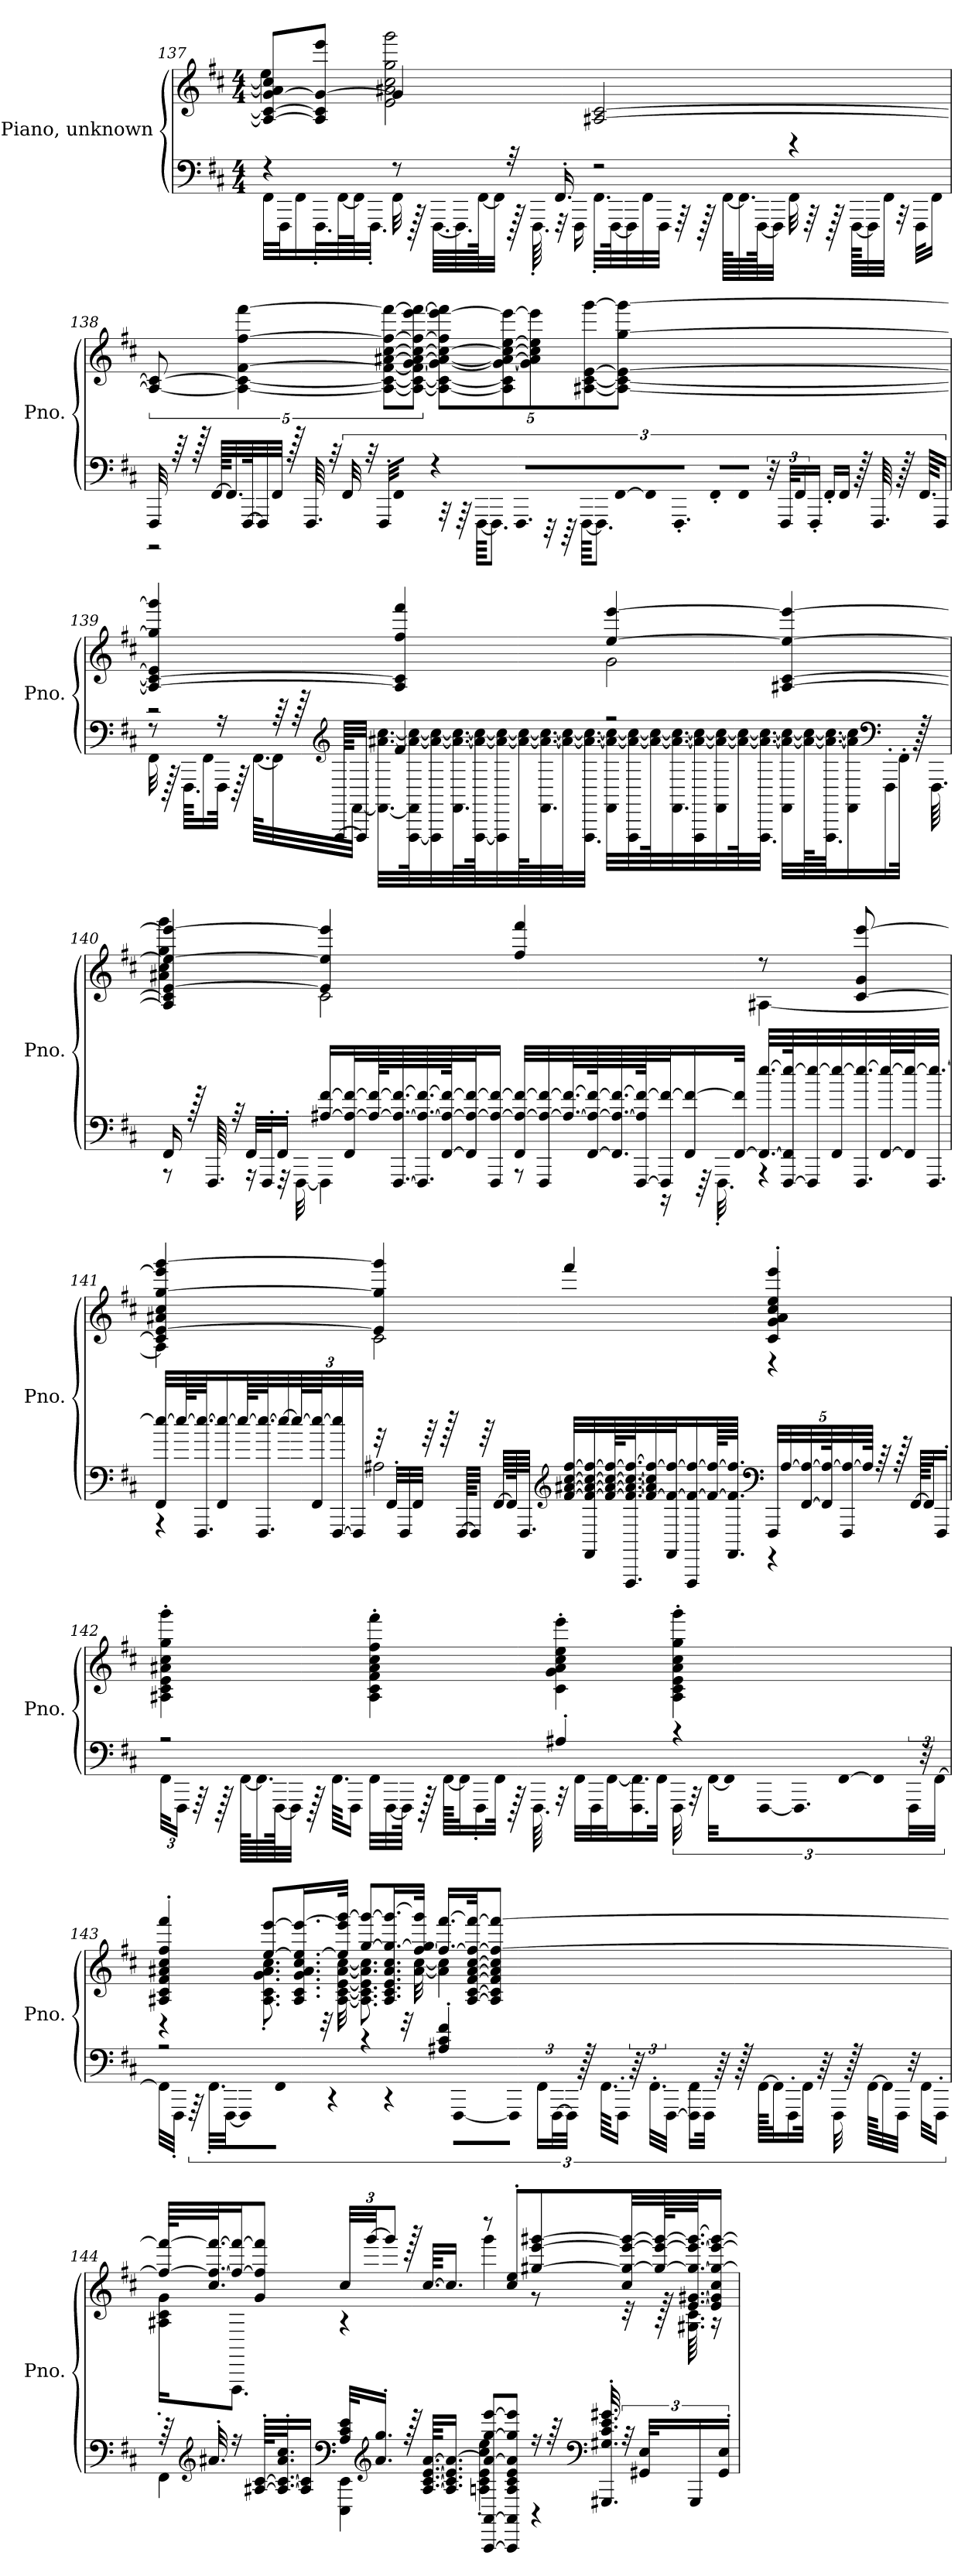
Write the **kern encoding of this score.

**kern	**kern
*part1	*part1
*staff2	*staff1
*I"Piano, unknown	*
*I'Pno.	*
!!LO:LB:g=z
*clefF4	*clefG2
*k[f#c#]	*k[f#c#]
*M4/4	*M4/4
=137	=137
*^	*^
4r	32FF#\LLL	8A#/_ 8c#/_ [8g/ 8a#/] 8cc#/]L	4ee\
.	32FFF#\J	.	.
.	16FF#\	.	.
.	32.FFF#'\L	8A#/] 8c#/] 8g/_ 8eee/J	.
.	[64FF#\L	.	.
.	64FF#\J]	.	.
.	32.FFF#'\JJJ	.	.
8r	32FF#\	4g/]	2e\ 2a#X\ 2cc#\ 2gg\ 2ggg\
.	128r	.	.
.	[64.FFF#\LLLL	.	.
.	64.FFF#\]	.	.
.	[128FF#\JK	.	.
.	32FF#\JJJ]	.	.
32r	128r	.	.
.	64.FFF#'\	.	.
16.FF#'/	32r	.	.
.	16FFF#\	.	.
2r	32.FF#'\LLL	[2A#X/ [2c#/	.
.	[64FFF#\K	.	.
.	32FFF#\]	.	.
.	32FF#\	.	.
.	32FFF#\JJJ	.	.
.	64r	.	.
.	128r	.	.
.	[128FF#\KLLLL	.	.
.	64.FF#\]	.	.
.	[128FFF#\JK	.	.
.	32FFF#\JJJ]	.	.
.	32FF#\	.	4r
.	64r	.	.
.	128r	.	.
.	[128FFF#\KKLLL	.	.
.	32FFF#\]	.	.
.	32FF#\JJJ	.	.
.	32r	.	.
.	32FFF#\KLL	.	.
.	16FF#\JJ	.	.
*	*	*v	*v
!!LO:LB:g=z
=138	=138	=138
32FFF#/	2r	10A#/_ 10c#/_
64r	.	.
128r	.	.
[128FF#/KKLLL	.	.
32.FF#/]	.	.
.	.	5A#\_ 5c#\_ [5f#\ [5ff#\ [5fff#\
[64FFF#/K	.	.
32FFF#/]	.	.
32FF#/JJJ	.	.
128r	.	.
64.FFF#/	.	.
32r	.	.
48FF#/	.	.
48r	.	.
48FFF#'/KLL	.	.
.	.	10A#\_ 10c#\_ 10f#\_ [10a#X\ [10cc#\ 10ff#\_ 10fff#\_L
16FF#/JJ	.	.
128r	.	.
64.FFF#/KLLL	.	.
.	.	10A#\_ 10c#\_ 10f#\] [10g\ 10a#\_ 10cc#\_ 10ff#\_ [10eee\ 10fff#\_J
[32FF#/	.	.
64FF#/K]	.	.
32.FFF#'/JJJ	.	.
16FF#'/LL	32r	10A#\_ 10c#\_ 10g\_ 10a#\_ 10cc#\_ 10ff#\] 10eee\_ 10fff#\]L
.	64r	.
.	[64FFF#\KKKL	.
16FF#/JJ	8.FFF#\J]	.
.	.	10A#\] 10c#\] 10g\_ 10a#\_ 10cc#\_ [10ee\ 10eee\_
48r	.	.
48FFF#/KLL	.	.
24FF#/	.	.
.	.	10g\] 10a#\] 10cc#\] 10ee\] 10eee\]
24FFF#'/JJ	.	.
16FF#'/LL	32r	.
.	64r	.
.	[64FFF#\KKKL	.
.	.	[10A#X\ [10c#\ [10e\ [10ggg\
16FF#/JJ	8.FFF#\J]	.
128r	.	.
64.FFF#/	.	.
.	.	10A#\_ 10c#\_ 10e\_ [10gg\ 10ggg\_J
128r	.	.
64.FF#/KKLL	.	.
16FFF#/JJ	.	.
!!LO:LB:g=z
=139	=139	=139
*	*	*^
8r	32FF#\	4A#/_ 4c#/_ 4e/] 4gg/] 4ggg/]	2r
.	128r	.	.
.	64.FFF#\KKLL	.	.
.	16FF#\	.	.
16r	32FFF#\JJk	.	.
.	128r	.	.
.	[64.FF#\KLLL	.	.
64r	32FF#\]	.	.
128r	.	.	.
*clefG2	*	*	*
[128FFF#/KKLLL	.	.	.
32FFF#/JJJ]	[32FF#\JJJ	.	.
4f#/	32.FF#\_ [32.a#X\ [32.cc#\LLL	4A#/] 4c#/] 4ff#/ 4fff#/	.
.	[64FFF#\ 64FF#\] 64a#\_ 64cc#\_K	.	.
.	32FFF#\] 32a#\_ 32cc#\_	.	.
.	64.FF#\ 64.a#\_ 64.cc#\_L	.	.
.	[128FFF#\ 128a#\_ 128cc#\_JK	.	.
.	32FFF#\] 32a#\_ 32cc#\_	.	.
.	128a#\_ 128cc#\_KL	.	.
.	64.FF#\ 64.a#\_ 64.cc#\_	.	.
.	64a#\_ 64cc#\_J	.	.
.	32.FFF#\ 32.a#\_ 32.cc#\_JJJ	.	.
2r	32FF#\ 32a#\_ 32cc#\_LLL	[4ee/ [4eee/	2g\
.	32FFF#\ 32a#\_ 32cc#\_	.	.
.	64a#\_ 64cc#\_K	.	.
.	32.FF#\ 32.a#\_ 32.cc#\_	.	.
.	32FFF#\ 32a#\_ 32cc#\_	.	.
.	32FF#\ 32a#\_ 32cc#\_	.	.
.	64a#\_ 64cc#\_K	.	.
.	32.FFF#\ 32.a#\_ 32.cc#\_JJJ	.	.
.	32FF#\ 32a#\_ 32cc#\_LLL	[4A#X/ [4c#/ 4ee/_ 4eee/_	.
.	128a#\_ 128cc#\_KL	.	.
.	64.FFF#\ 64.a#\_ 64.cc#\_JJ	.	.
.	16FF#\ 16a#\] 16cc#\]	.	.
*clefF4	*	*	*
.	16FFF#'\	.	.
.	32FF#'\JJk	.	.
.	128r	.	.
.	64.FFF#\	.	.
!!LO:PB:g=z	!!
=140	=140	=140	=140
16FF#/	8r	4A#/] 4c#/] [4e/ 4ee/_ 4eee/_	4a#X\ 4cc#\ 4gg\ 4ggg\
128r	.	.	.
64.FFF#/	.	.	.
32r	.	.	.
32FF#/LLL	16r	.	.
32FFF#'/J	.	.	.
16FF#'/JJ	32r	.	.
.	[32FFF#\	.	.
[16A#X/ [16f#/LL	4FFF#\]	4e/] 4ee/] 4eee/]	2c#\
32FF#/ 32A#/_ 32f#/_L	.	.	.
128A#/_ 128f#/_KL	.	.	.
[64.FFF#/ 64.A#/_ 64.f#/_	.	.	.
64.FFF#/] 64.A#/_ 64.f#/_	.	.	.
[128FF#/ 128A#/_ 128f#/_JK	.	.	.
32FF#/] 32A#/_ 32f#/_J	.	.	.
16FFF#/ 16A#/_ 16f#/_JJ	.	.	.
32FF#/ 32A#/_ 32f#/_LLL	8r	4ff#/ 4fff#/	.
32FFF#/ 32A#/_ 32f#/_	.	.	.
64.A#/_ 64.f#/_L	.	.	.
[128FF#/ 128A#/_ 128f#/_K	.	.	.
64.FF#/] 64.A#/_ 64.f#/_	.	.	.
[128FFF#/ 128A#/] 128f#/_JK	.	.	.
32FFF#/] 32f#/_J	16r	.	.
16FF#/ 16f#/_	.	.	.
.	64r	.	.
.	32.FFF#'\	.	.
[32FF#/ 32f#/]JJk	.	.	.
32.FF#/_ [32.ee/LLL	4r	8r	[4A#X\
[64FFF#/ 64FF#/] 64ee/_K	.	.	.
32FFF#/] 32ee/_	.	.	.
32FF#/ 32ee/_	.	.	.
32.FFF#/ 32.ee/_	.	[8c#/ 8g/ [8eee/	.
[64FF#/ 64ee/_L	.	.	.
64FF#/] 64ee/_J	.	.	.
32.FFF#/ 32.ee/_JJJ	.	.	.
!!LO:LB:g=z	!!
=141	=141	=141	=141
32FF#/ 32ee/_LLL	4r	4c#/] [4e/ 4a#X/ 4cc#/ [4gg/ 4eee/] [4ggg/	4A#\]
128ee/KL_	.	.	.
64.FFF#/ 64.ee/_JJ	.	.	.
16FF#/ 16ee/_	.	.	.
128ee/KLL_	.	.	.
64.FFF#/ 64.ee/_J	.	.	.
32ee/_	.	.	.
*Xbrackettup	*	*	*
96ee/L_	.	.	.
96FF#/ 96ee/_J	.	.	.
[48FFF#/ 48ee/]	.	.	.
48FFF#/JJJ]	.	.	.
32r	2A#X\	4e/] 4gg/] 4ggg/]	2c#\
32FF#'/LLL	.	.	.
32FFF#/	.	.	.
32FF#/JJJ	.	.	.
64r	.	.	.
128r	.	.	.
[128FFF#/KKLLL	.	.	.
32FFF#/JJJ]	.	.	.
64r	.	.	.
[64FF#/LLLL	.	.	.
128FF#/K]	.	.	.
64.FFF#/JJJJ	.	.	.
*clefG2	*	*	*
[32f#/ [32a#X/ [32cc#/ [32ff#/LLL	.	4fff#/	.
32FF#/ 32f#/_ 32a#/_ 32cc#/_ 32ff#/_	.	.	.
128f#/_ 128a#/_ 128cc#/_ 128ff#/_KL	.	.	.
64.FFF#/ 64.f#/_ 64.a#/_ 64.cc#/_ 64.ff#/_J	.	.	.
32f#/_ 32a#/] 32cc#/] 32ff#/_	.	.	.
32FF#/ 32f#/_ 32ff#/_J	.	.	.
16FFF#/ 16f#/_ 16ff#/_	.	.	.
128f#/_ 128ff#/_KLL	.	.	.
64.FF#/ 64.f#/] 64.ff#/]JJJJ	.	.	.
*clefF4	*	*	*
40FFF#/LLL	4r	4c#/' 4g/' 4a#/' 4cc#/' 4ee/' 4eee/'	4r
[40A#/	.	.	.
[40FF#/ 40A#/_	.	.	.
80FF#/] 80A#/_K	.	.	.
40FFF#/ 40A#/_	.	.	.
80A#/JJJk]	.	.	.
64r	.	.	.
128r	.	.	.
[128FF#/KKLLL	.	.	.
32FF#/J]	.	.	.
16FFF#'/JJ	.	.	.
*	*	*v	*v
!!LO:LB:g=z
=142	=142	=142
2r	48FF#\KLL	4A#X\' 4c#\' 4e\' 4a#X\' 4cc#\' 4gg\' 4ggg\'
.	24FFF#\JJ	.
.	64r	.
.	128r	.
.	[128FF#\KLLLL	.
.	64.FF#\]	.
.	[128FFF#\JK	.
.	32FFF#\JJJ]	.
.	128r	.
.	64.FF#\KKLL	.
.	16FFF#\JJ	.
.	32FF#\LLL	4A#\' 4c#\' 4f#\' 4a#\' 4cc#\' 4ff#\' 4fff#\'
.	[32FFF#\	.
.	64FFF#\JJJk]	.
.	128r	.
.	[128FF#\KKLLL	.
.	32FF#\J]	.
.	16FFF#'\	.
.	32FF#\JJk	.
.	128r	.
.	64.FFF#\	.
4A#X'/	32r	4c#\' 4g\' 4a#\' 4cc#\' 4ee\' 4eee\'
.	32FF#\LLL	.
.	32FFF#\	.
.	[32FF#\J	.
.	16.FFF#\ 16.FF#\]	.
.	32FF#\JJk	.
*	*brackettup	*
4r	48FFF#\	4A#\' 4c#\' 4e\' 4a#\' 4cc#\' 4gg\' 4ggg\'
.	48r	.
.	[48FF#\LLL	.
.	32FF#\]	.
.	[32FFF#\	.
.	64.FFF#\L]	.
.	[128FF#\JK	.
.	32FF#\]	.
.	48FFF#\JJJ	.
.	48r	.
.	[48FF#\	.
!!LO:LB:g=z
=143	=143	=143
*	*	*^
2r	32FF#\LLL]	4A#X/' 4c#/' 4f#/' 4a#X/' 4cc#/' 4ff#/' 4fff#/'	4r
.	32FFF#'\JJJ	.	.
.	96r	.	.
.	48.FF#'\LLL	.	.
.	[48FFF#\	.	.
.	32FFF#\]	.	.
.	32FF#\JJJ	.	.
.	64r	.	.
.	128r	.	.
.	[128FFF#\KKLLL	.	.
.	32FFF#\JJJ]	.	.
*	*Xbrackettup	*	*
.	24FF#\LL	[8ee/ [8eee/L	8.A#\' 8.c#\' 8.g\' 8.a#\' 8.cc#\'
.	[48FFF#\L	.	.
.	32FFF#\JJJ]	.	.
.	128r	.	.
.	64.FF#\KKLL	.	.
.	16FFF#'\JJ	16.A#/ 16.c#/ 16.g/ 16.a#/ 16.cc#/ 16.ee/_ 16.eee/_L	.
*	*brackettup	*	*
.	96r	.	32r
.	48.FF#'\LLL	.	.
.	.	32ee/] 32eee/] [32ggg/JJk	[32A#\ [32c#\ [32e\ [32a#\ [32cc#\
.	[48FFF#\JJJ	.	.
4r	16FFF#\] 16FF#\LL	[8gg/ 8ggg/_L	8.A#\] 8.c#\] 8.e\] 8.a#\] 8.cc#\]
.	32FFF#\JJk	.	.
.	64r	.	.
.	128r	.	.
.	[128FF#\KKLLL	.	.
.	32FF#\J]	16.A#/ 16.c#/ 16.e/ 16.a#/ 16.cc#/ 16.gg/_ 16.ggg/_L	.
.	16FFF#'\	.	.
.	.	.	32r
.	32FF#\JJk	[32ff#/ 32gg/] 32ggg/]JJk	[32a#\ [32cc#\
4A#X/' 4c#/' 4f#/'	64r	16.ff#/_ [16.fff#/LL	4a#\] 4cc#\]
.	32FFF#\	.	.
.	128r	.	.
.	[128FF#\KKLLL	.	.
.	32FF#\]	.	.
.	32FFF#\JJJ	[32A#/ [32c#/ [32f#/ [32a#/ [32cc#/ 32ff#/_ 32fff#/_JK	.
.	32r	8A#/] 8c#/] 8f#/] 8a#/] 8cc#/] 8ff#/_ 8fff#/_J	.
.	32FF#\KLL	.	.
.	16FFF#'\JJ	.	.
!!LO:LB:g=z	!!
=144	=144	=144	=144
64r	4FF#\	64ff#/_ 64fff#/_KLLL	16A#X\' 16c#\' 16g\'KL
*clefG2	*	*	*
32.a#X'/	.	32.cc#/ 32.ff#/_ 32.fff#/_J	.
16r	.	16ff#/_ 16fff#/_J	8.FFF#\J
[64A#X/' [64c#/'KLLL	.	8g/ 8ff#/] 8fff#/]J	.
32.A#/_' 32.c#/_' 32.a#/' 32.cc#/'J	.	.	.
16A#/] 16c#/]JJ	.	.	.
*clefF4	*	*	*
*	*	*Xbrackettup	*
32A#/ 32c#/ 32e/KLL	4EEE\ 4EE\	48cc#/LLL	4r
.	.	[48ggg/JJ	.
*clefG2	*	*	*
16.a#/' 16.gg/'JJ	.	.	.
.	.	12ggg/J]	.
128r	.	128r	.
[64.A#/ [64.c#/ [64.e/ [64.a#/KKLL	.	[64.cc#/KKLL	.
16.A#/] 16.c#/] 16.e/] 16.a#/_JJ	.	16.cc#/JJ]	.
[8AAA/ [8AA/ 8a#/_ [8gg/ [8eee/L	4An\' 4c#\' 4e\' 4cc#\' 4ee\'	8r	4ggg\
8AAA/] 8AA/] 8A/ 8c#/ 8e/ 8a#/] 8gg/] 8eee/]J	.	8cc#/' 8ee/'L	.
16r	4r	[8gg#X/ [8eee/ [8ggg#X/	8r
64r	.	.	.
*clefF4	*	*	*
32.GGG#X/' 32.G#X/' 32.c#/' 32.e/' 32.g#X/'	.	.	.
48r	.	32cc#/ 32gg#/_ 32eee/_ 32ggg#/_LL	32r
48GG#X/ 48E/KLL	.	.	.
.	.	128gg#/_ 128eee/_ 128ggg#/_KL	128r
.	.	[64.e/ [64.g#X/ 64.gg#/_ 64.eee/_ 64.ggg#/_JJ	64.G#X\ 64.c#\
24GGG#/	.	.	.
.	.	16e/] 16g#/] 16cc#/ 16gg#/_ 16eee/_ 16ggg#/_JJ	16r
24GG#/' 24E/'JJ	.	.	.
*v	*v	*	*
*	*v	*v
=	=
*-	*-
